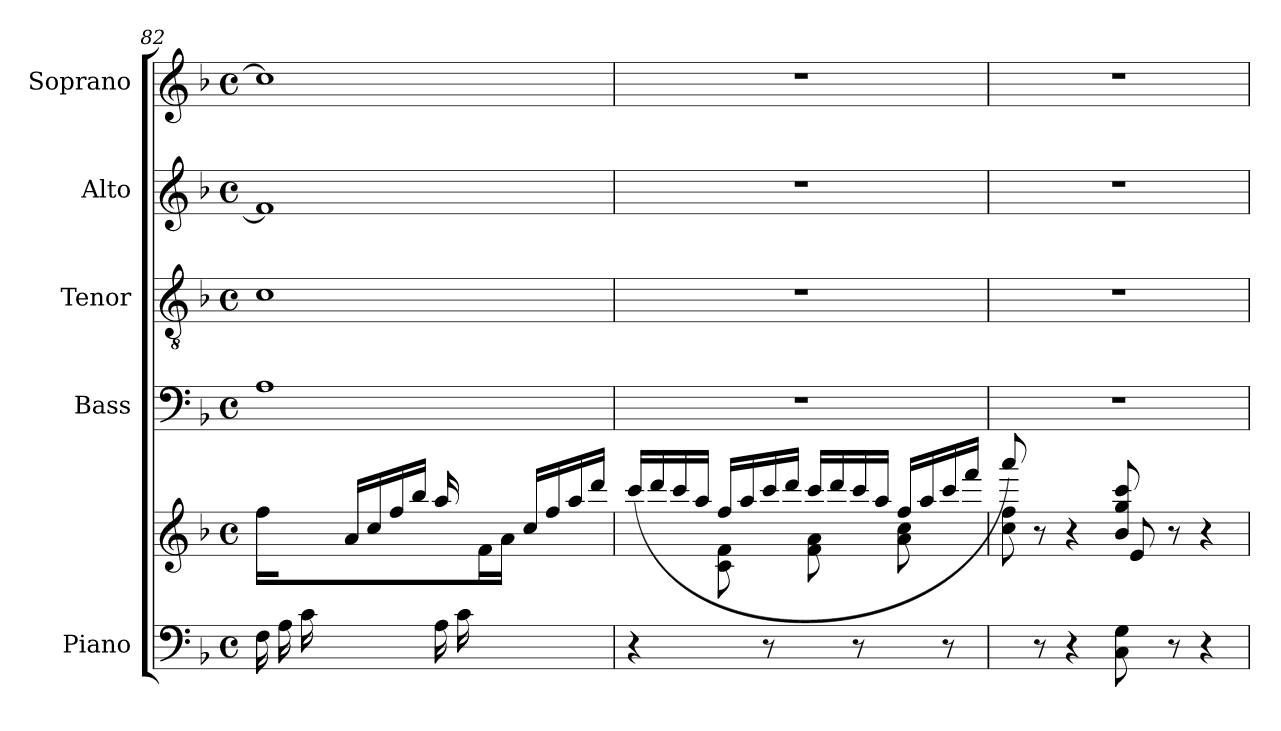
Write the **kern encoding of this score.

**kern	**kern	**kern	**kern	**kern	**kern
*part5	*part5	*part4	*part3	*part2	*part1
*staff6	*staff5	*staff4	*staff3	*staff2	*staff1
*I"Piano	*	*I"Bass	*I"Tenor	*I"Alto	*I"Soprano
*I'Pno	*	*	*	*	*
!!LO:PB:g=z
*clefF4	*clefG2	*clefF4	*clefGv2	*clefG2	*clefG2
*k[b-]	*k[b-]	*k[b-]	*k[b-]	*k[b-]	*k[b-]
*M4/4	*M4/4	*M4/4	*M4/4	*M4/4	*M4/4
*met(c)	*met(c)	*met(c)	*met(c)	*met(c)	*met(c)
=82	=82	=82	=82	=82	=82
*^	*^	*	*	*	*
*	*^	*	*	*	*	*	*
(<16F\LL	2ryy	1ryy	8.ryy	16ff/	1A	1c	1f]	1cc]
16A\	.	.	.	16ryy	.	.	.	.
16c\	.	.	.	8ryy	.	.	.	.
2ryy	.	.	16f\JJ	.	.	.	.	.
.	.	.	16a/LL	4ryy	.	.	.	.
.	.	.	16cc/	.	.	.	.	.
.	.	.	16ff/	.	.	.	.	.
.	.	.	16bb-/JJ	.	.	.	.	.
.	(<16A\LL	.	16aa/)	8ryy	.	.	.	.
.	16c\	.	16ryy	.	.	.	.	.
.	4.ryy	.	8ryy	16f\	.	.	.	.
4ryy	.	.	.	16a\JJ	.	.	.	.
.	.	.	4ryy	16cc/LL	.	.	.	.
.	.	.	.	16ff/	.	.	.	.
.	.	.	.	16aa/	.	.	.	.
16ryy	.	.	.	16ddd/JJ)	.	.	.	.
*v	*v	*v	*	*	*	*	*	*
=83	=83	=83	=83	=83	=83	=83
4r	(>16ccc/LL	4ryy	1r	1r	1r	1r
.	16ddd/	.	.	.	.	.
.	16ccc/	.	.	.	.	.
.	16aa/JJ	.	.	.	.	.
8ryy	16ff/LL	8c\ 8f\	.	.	.	.
.	16aa/	.	.	.	.	.
8r	16ccc/	8ryy	.	.	.	.
.	16ddd/JJ	.	.	.	.	.
8ryy	16ccc/LL	8f\ 8a\	.	.	.	.
.	16ddd/	.	.	.	.	.
8r	16ccc/	8ryy	.	.	.	.
.	16aa/JJ	.	.	.	.	.
8ryy	16ff/LL	8a\ 8cc\	.	.	.	.
.	16aa/	.	.	.	.	.
8r	16ccc/	8ryy	.	.	.	.
.	16fff/JJ	.	.	.	.	.
!!LO:LB:g=z
=84	=84	=84	=84	=84	=84	=84
*^	*	*	*	*	*	*
8ryy	2ryy	8aaa/)	8cc\ 8ff\	1r	1r	1r	1r
8r	.	8r	4.ryy	.	.	.	.
4r	.	4r	.	.	.	.	.
8ryy	8C\ 8G\	8b-/ 8gg/ 8ccc/	8e/	.	.	.	.
8r	4.ryy	8r	4.ryy	.	.	.	.
4r	.	4r	.	.	.	.	.
*v	*v	*	*	*	*	*	*
*	*v	*v	*	*	*	*
=	=	=	=	=	=
*-	*-	*-	*-	*-	*-
